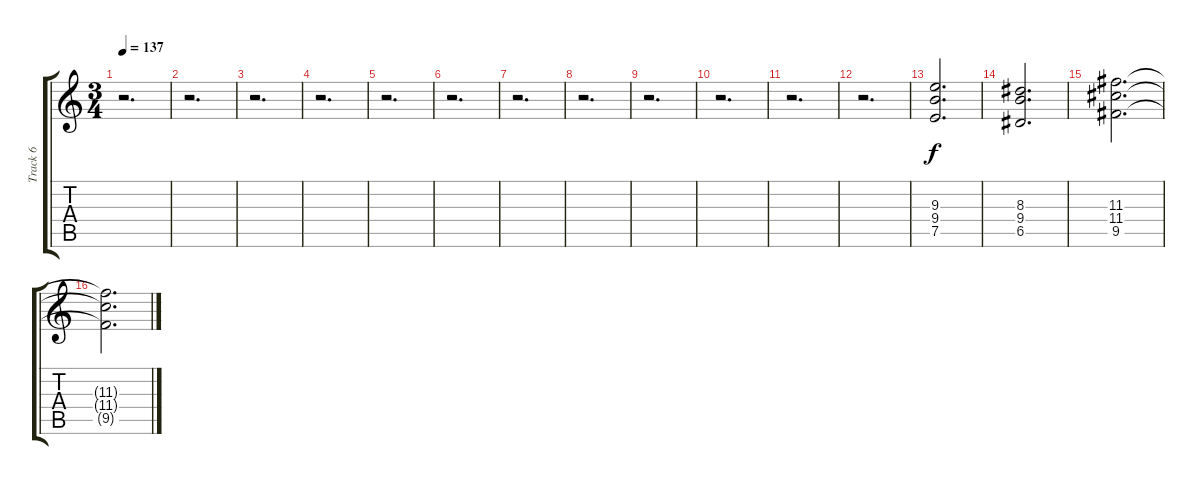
\track ("Track 6" "Track 6") {instrument distortionguitar}
\staff {score tabs}
\tuning (E4 B3 G3 D3 A2 E2) {hide}
\ts (3 4)
\tempo 137
\clef g2
\ks c
r.2{d dy f} |
r.2{d} |
r.2{d} |
r.2{d} |
r.2{d} |
r.2{d} |
r.2{d} |
r.2{d} |
r.2{d} |
r.2{d} |
r.2{d} |
r.2{d} |
(9.3 9.4 7.5).2{d} |
(8.3 9.4 6.5).2{d} |
(11.3 11.4 9.5).2{d} |
(11.3{t} 11.4{t} 9.5{t}).2{d}
